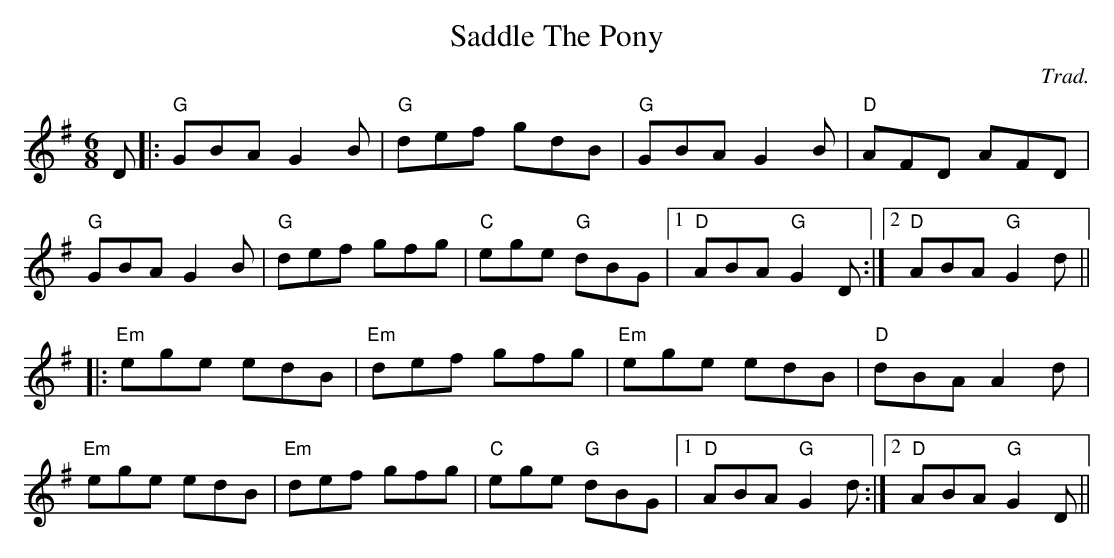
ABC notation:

X:1
T:Saddle The Pony
C:Trad.
M:6/8
L:1/8
K:G
D|:"G"GBA G2B|"G"def gdB|"G"GBA G2B|"D"AFD AFD|
"G"GBA G2B|"G"def gfg|"C"ege "G"dBG|1"D"ABA "G"G2D:|2"D"ABA "G"G2d||
|:"Em"ege edB|"Em"def gfg|"Em"ege edB|"D"dBA A2d|
"Em"ege edB|"Em"def gfg|"C"ege "G"dBG|1"D"ABA "G"G2d:|2"D"ABA "G"G2D||
